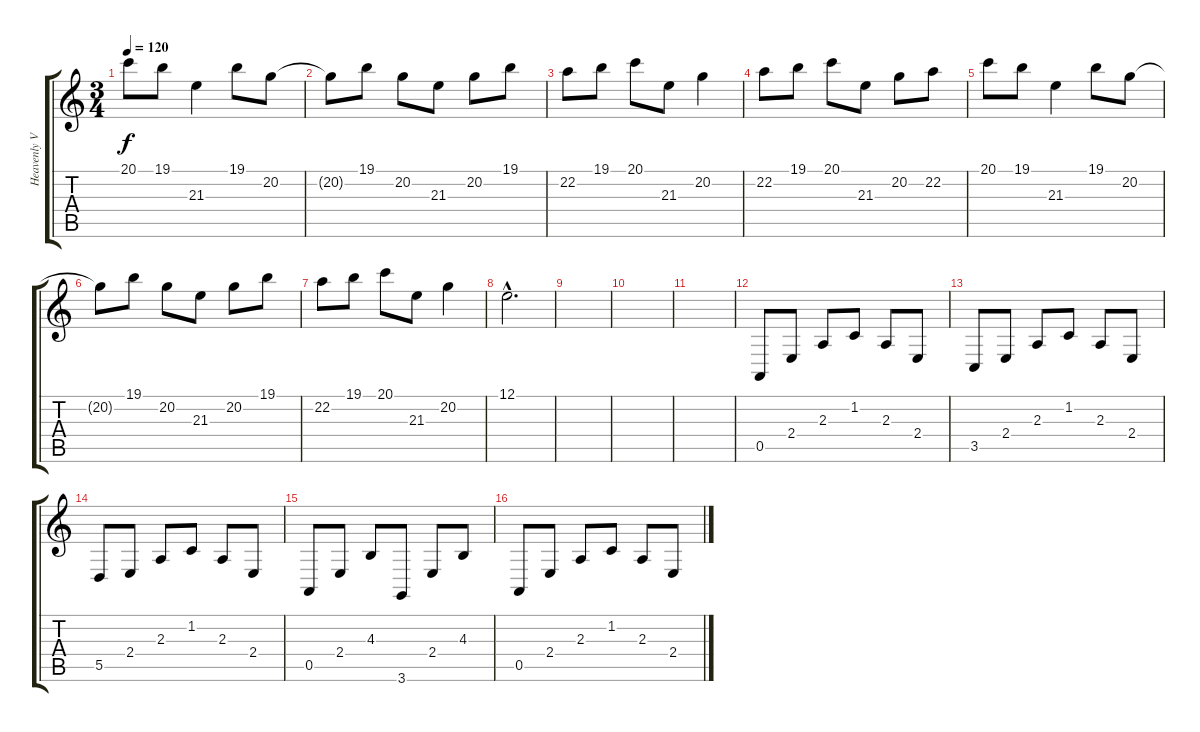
\track ("Heavenly Voice" "Heavenly V") {instrument musicbox}
\staff {score tabs}
\tuning (E4 B3 G3 D3 A2 E2) {hide}
\ts (3 4)
\tempo 120
\clef g2
\ks c
20.1.8{dy f} 19.1.8 21.3.4 19.1.8 20.2.8 |
20.2{t}.8 19.1.8 20.2.8 21.3.8 20.2.8 19.1.8 |
22.2.8 19.1.8 20.1.8 21.3.8 20.2.4 |
22.2.8 19.1.8 20.1.8 21.3.8 20.2.8 22.2.8 |
20.1.8 19.1.8 21.3.4 19.1.8 20.2.8 |
20.2{t}.8 19.1.8 20.2.8 21.3.8 20.2.8 19.1.8 |
22.2.8 19.1.8 20.1.8 21.3.8 20.2.4 |
12.1{hac}.2{d} |
|
|
|
0.5.8 2.4.8 2.3.8 1.2.8 2.3.8 2.4.8 |
3.5.8 2.4.8 2.3.8 1.2.8 2.3.8 2.4.8 |
5.5.8 2.4.8 2.3.8 1.2.8 2.3.8 2.4.8 |
0.5.8 2.4.8 4.3.8 3.6.8 2.4.8 4.3.8 |
0.5.8 2.4.8 2.3.8 1.2.8 2.3.8 2.4.8
